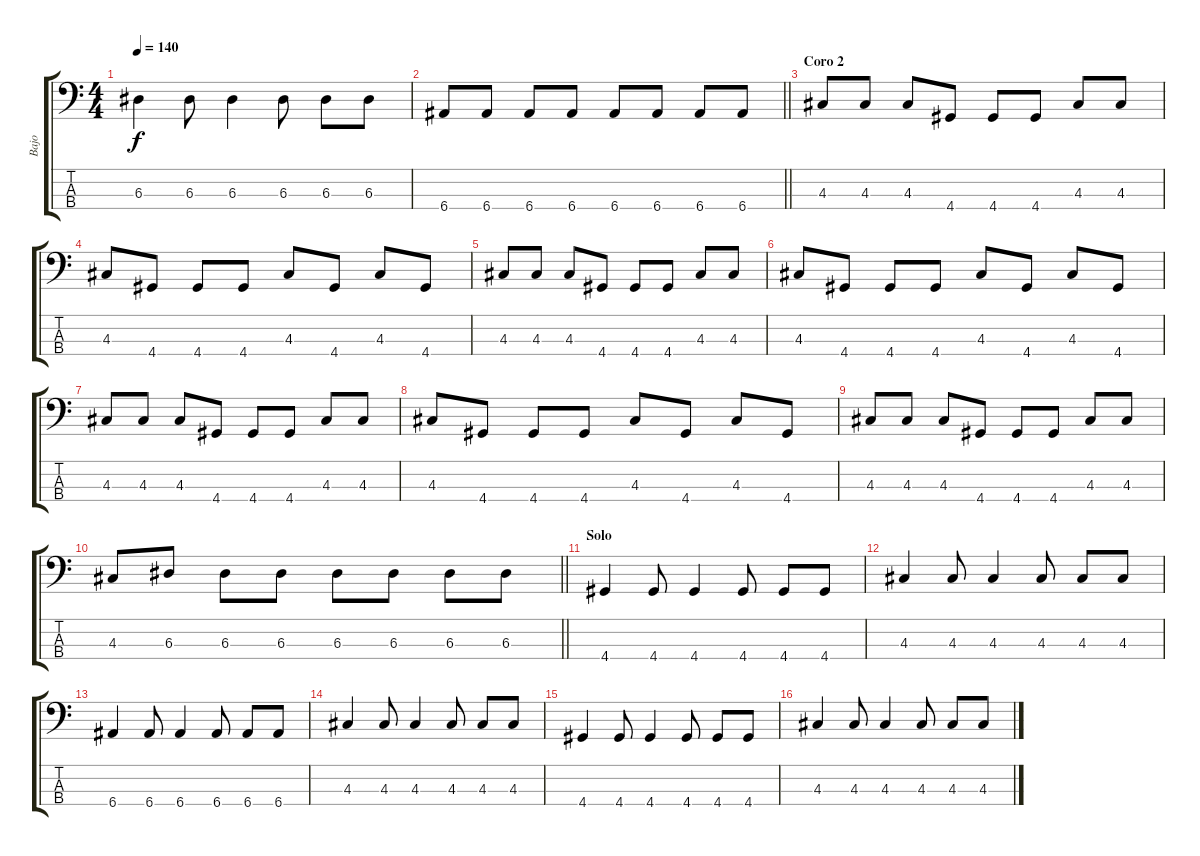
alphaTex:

\track ("Bajo" "Bajo") {instrument electricbassfinger}
\staff {score tabs}
\tuning (G2 D2 A1 E1) {hide}
\ts (4 4)
\tempo 140
\clef f4
\ks c
6.3.4{dy f} 6.3.8 6.3.4 6.3.8 6.3.8 6.3.8 |
\barLineRight lightlight
6.4.8 6.4.8 6.4.8 6.4.8 6.4.8 6.4.8 6.4.8 6.4.8 |
\section ("" "Coro 2")
4.3.8 4.3.8 4.3.8 4.4.8 4.4.8 4.4.8 4.3.8 4.3.8 |
4.3.8 4.4.8 4.4.8 4.4.8 4.3.8 4.4.8 4.3.8 4.4.8 |
4.3.8 4.3.8 4.3.8 4.4.8 4.4.8 4.4.8 4.3.8 4.3.8 |
4.3.8 4.4.8 4.4.8 4.4.8 4.3.8 4.4.8 4.3.8 4.4.8 |
4.3.8 4.3.8 4.3.8 4.4.8 4.4.8 4.4.8 4.3.8 4.3.8 |
4.3.8 4.4.8 4.4.8 4.4.8 4.3.8 4.4.8 4.3.8 4.4.8 |
4.3.8 4.3.8 4.3.8 4.4.8 4.4.8 4.4.8 4.3.8 4.3.8 |
\barLineRight lightlight
4.3.8 6.3.8 6.3.8 6.3.8 6.3.8 6.3.8 6.3.8 6.3.8 |
\section ("" "Solo")
4.4.4 4.4.8 4.4.4 4.4.8 4.4.8 4.4.8 |
4.3.4 4.3.8 4.3.4 4.3.8 4.3.8 4.3.8 |
6.4.4 6.4.8 6.4.4 6.4.8 6.4.8 6.4.8 |
4.3.4 4.3.8 4.3.4 4.3.8 4.3.8 4.3.8 |
4.4.4 4.4.8 4.4.4 4.4.8 4.4.8 4.4.8 |
4.3.4 4.3.8 4.3.4 4.3.8 4.3.8 4.3.8
